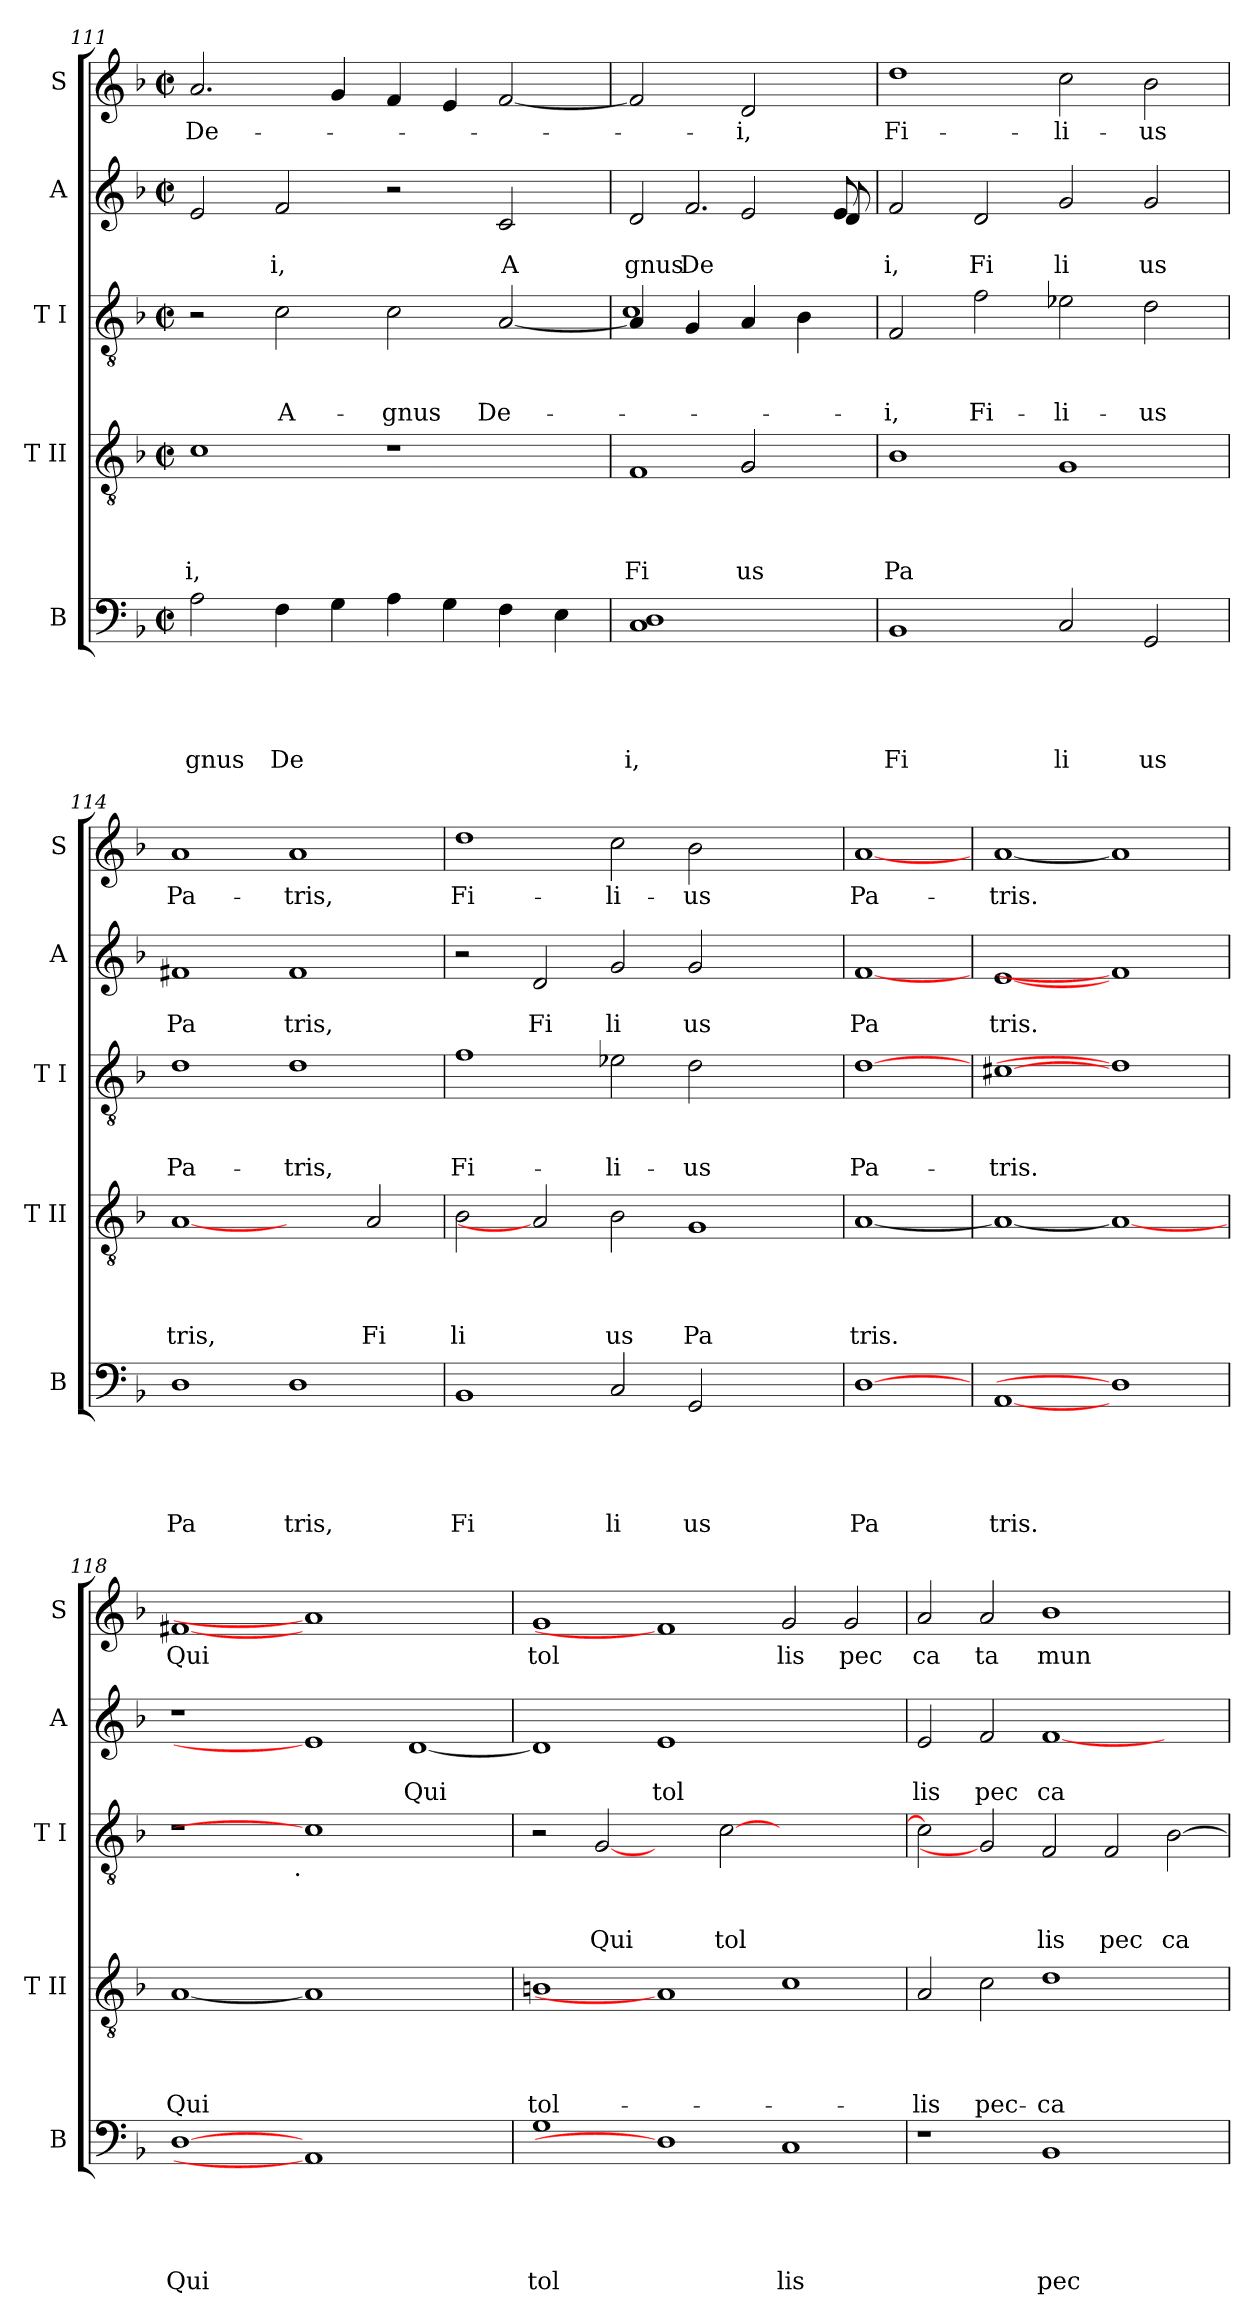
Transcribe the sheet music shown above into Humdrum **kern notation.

**kern	**text	**text	**text	**text	**text	**kern	**text	**text	**text	**text	**kern	**text	**text	**text	**kern	**text	**text	**kern	**text
*part5	*part5	*part5	*part5	*part5	*part5	*part4	*part4	*part4	*part4	*part4	*part3	*part3	*part3	*part3	*part2	*part2	*part2	*part1	*part1
*staff5	*staff5	*staff5	*staff5	*staff5	*staff5	*staff4	*staff4	*staff4	*staff4	*staff4	*staff3	*staff3	*staff3	*staff3	*staff2	*staff2	*staff2	*staff1	*staff1
*I"B	*	*	*	*	*	*I"T II	*	*	*	*	*I"T I	*	*	*	*I"A	*	*	*I"S	*
*I'B	*	*	*	*	*	*I'T II	*	*	*	*	*I'T I	*	*	*	*I'A	*	*	*I'S	*
!!LO:LB:g=z
*clefF4	*	*	*	*	*	*clefGv2	*	*	*	*	*clefGv2	*	*	*	*clefG2	*	*	*clefG2	*
*k[b-]	*	*	*	*	*	*k[b-]	*	*	*	*	*k[b-]	*	*	*	*k[b-]	*	*	*k[b-]	*
*F:	*	*	*	*	*	*F:	*	*	*	*	*F:	*	*	*	*F:	*	*	*F:	*
*M2/2	*	*	*	*	*	*M2/2	*	*	*	*	*M2/2	*	*	*	*M2/2	*	*	*M2/2	*
*met(c|)	*	*	*	*	*	*met(c|)	*	*	*	*	*met(c|)	*	*	*	*met(c|)	*	*	*met(c|)	*
=111	=111	=111	=111	=111	=111	=111	=111	=111	=111	=111	=111	=111	=111	=111	=111	=111	=111	=111	=111
!	!	!	!	!	!LO:LY:b	!	!	!	!	!LO:LY:b	!	!	!	!	!	!	!	!	!LO:LY:b
2A\	.	.	.	.	-gnus	1c	.	.	.	-i,	2r	.	.	.	2e/	.	.	2.a/	De-
!	!	!	!	!	!LO:LY:b	!	!	!	!	!	!	!	!	!LO:LY:b	!	!	!LO:LY:b	!	!
4F\	.	.	.	.	De	.	.	.	.	.	2c\	.	.	A-	2f/	.	i,	.	.
4G\	.	.	.	.	.	.	.	.	.	.	.	.	.	.	.	.	.	4g/	.
!	!	!	!	!	!	!	!	!	!	!	!	!	!	!LO:LY:b	!	!	!	!	!
4A\	.	.	.	.	.	1r	.	.	.	.	2c\	.	.	-gnus	2r	.	.	4f/	.
4G\	.	.	.	.	.	.	.	.	.	.	.	.	.	.	.	.	.	4e/	.
!	!	!	!	!	!	!	!	!	!	!	!	!	!	!LO:LY:b	!	!	!LO:LY:b	!	!
4F\	.	.	.	.	.	.	.	.	.	.	[<2A/	.	.	De-	2c/	.	A	[<2f/	.
4E\	.	.	.	.	.	.	.	.	.	.	.	.	.	.	.	.	.	.	.
=112	=112	=112	=112	=112	=112	=112	=112	=112	=112	=112	=112	=112	=112	=112	=112	=112	=112	=112	=112
!	!	!	!	!	!LO:LY:b	!	!	!	!	!LO:LY:b	!	!	!	!	!	!	!LO:LY:b	!	!
*	*	*	*	*	*	*^	*	*	*	*	*^	*	*	*	*^	*	*	*	*
*	*	*	*	*	*	*	*^	*	*	*	*	*	*	*	*	*	*	*^	*	*	*	*
*	*	*	*	*	*	*	*	*	*	*	*	*	*	*	*	*	*	*	*	*^	*	*	*	*
1C 1D	.	.	.	.	i,	1F	2ryy	2ryy	.	.	.	Fi	4A/]	1c	.	.	.	2d/	4ryy	2..ryy	2..ryy	.	gnus	2f/]	.
!	!	!	!	!	!	!	!	!	!	!	!	!	!	!	!	!	!	!	!	!	!	!	!LO:LY:b	!	!
.	.	.	.	.	.	.	.	.	.	.	.	.	4G/	.	.	.	.	.	2.f/	.	.	.	De	.	.
!	!	!	!	!	!	!	!	!	!	!	!	!LO:LY:b	!	!	!	!	!	!	!	!	!	!	!	!	!
!	!	!	!	!	!	!	!	!	!	!	!	!LO:LY:b	!	!	!	!	!	!	!	!	!	!	!	!	!LO:LY:b
.	.	.	.	.	.	.	2G/	2G/	.	.	.	us	4A/	.	.	.	.	2e/	.	.	.	.	.	2d/	-i,
.	.	.	.	.	.	.	.	.	.	.	.	.	4B-\	.	.	.	.	.	.	.	.	.	.	.	.
.	.	.	.	.	.	.	.	.	.	.	.	.	.	.	.	.	.	.	.	8e/	8d/	.	.	.	.
*	*	*	*	*	*	*v	*v	*v	*	*	*	*	*	*	*	*	*	*	*	*	*	*	*	*	*
*	*	*	*	*	*	*	*	*	*	*	*v	*v	*	*	*	*	*	*	*	*	*	*	*
=113	=113	=113	=113	=113	=113	=113	=113	=113	=113	=113	=113	=113	=113	=113	=113	=113	=113	=113	=113	=113	=113	=113
!	!	!	!	!	!LO:LY:b	!	!	!	!	!LO:LY:b	!	!	!	!LO:LY:b	!	!	!	!	!	!LO:LY:b	!	!LO:LY:b
*	*	*	*	*	*	*	*	*	*	*	*	*	*	*	*v	*v	*v	*v	*	*	*	*
1BB-	.	.	.	.	Fi	1B-	.	.	.	Pa	2F/	.	.	-i,	2f/	.	i,	1dd	Fi-
!	!	!	!	!	!	!	!	!	!	!	!	!	!	!LO:LY:b	!	!	!LO:LY:b	!	!
.	.	.	.	.	.	.	.	.	.	.	2f\	.	.	Fi-	2d/	.	Fi	.	.
!	!	!	!	!	!LO:LY:b	!	!	!	!	!	!	!	!	!LO:LY:b	!	!	!LO:LY:b	!	!LO:LY:b
2C/	.	.	.	.	li	1G	.	.	.	.	2e-X\	.	.	-li-	2g/	.	li	2cc\	-li-
!	!	!	!	!	!LO:LY:b	!	!	!	!	!	!	!	!	!LO:LY:b	!	!	!LO:LY:b	!	!LO:LY:b
2GG/	.	.	.	.	us	.	.	.	.	.	2d\	.	.	-us	2g/	.	us	2b-\	-us
=114	=114	=114	=114	=114	=114	=114	=114	=114	=114	=114	=114	=114	=114	=114	=114	=114	=114	=114	=114
!	!	!	!	!	!LO:LY:b	!	!	!	!	!LO:LY:b	!	!	!	!LO:LY:b	!	!	!LO:LY:b	!	!LO:LY:b
1D	.	.	.	.	Pa	[1A	.	.	.	tris,	1d	.	.	Pa-	1f#X	.	Pa	1a	Pa-
!	!	!	!	!	!LO:LY:b	!	!	!	!	!	!	!	!	!LO:LY:b	!	!	!LO:LY:b	!	!LO:LY:b
1D	.	.	.	.	tris,	2ryy	.	.	.	.	1d	.	.	-tris,	1f#	.	tris,	1a	-tris,
!	!	!	!	!	!	!	!	!	!	!LO:LY:b	!	!	!	!	!	!	!	!	!
.	.	.	.	.	.	2A/	.	.	.	Fi	.	.	.	.	.	.	.	.	.
=115	=115	=115	=115	=115	=115	=115	=115	=115	=115	=115	=115	=115	=115	=115	=115	=115	=115	=115	=115
!	!	!	!	!	!LO:LY:b	!	!	!	!	!LO:LY:b	!	!	!	!LO:LY:b	!	!	!	!	!LO:LY:b
1BB-	.	.	.	.	Fi	2B-\	.	.	.	li	1f	.	.	Fi-	2r	.	.	1dd	Fi-
!	!	!	!	!	!	!	!	!	!	!	!	!	!	!	!	!	!LO:LY:b	!	!
.	.	.	.	.	.	2A]	.	.	.	.	.	.	.	.	2d/	.	Fi	.	.
!	!	!	!	!	!LO:LY:b	!	!	!	!	!LO:LY:b	!	!	!	!LO:LY:b	!	!	!LO:LY:b	!	!LO:LY:b
2C/	.	.	.	.	li	2B-\	.	.	.	us	2e-X\	.	.	-li-	2g/	.	li	2cc\	-li-
!	!	!	!	!	!LO:LY:b	!	!	!	!	!LO:LY:b	!	!	!	!LO:LY:b	!	!	!LO:LY:b	!	!LO:LY:b
2GG/	.	.	.	.	us	1G	.	.	.	Pa	2d\	.	.	-us	2g/	.	us	2b-\	-us
2ryy	.	.	.	.	.	.	.	.	.	.	2ryy	.	.	.	2ryy	.	.	2ryy	.
=116	=116	=116	=116	=116	=116	=116	=116	=116	=116	=116	=116	=116	=116	=116	=116	=116	=116	=116	=116
!	!	!	!	!	!LO:LY:b	!	!	!	!	!LO:LY:b	!	!	!	!LO:LY:b	!	!	!LO:LY:b	!	!LO:LY:b
[1D	.	.	.	.	Pa	[<1A	.	.	.	tris.	[1d	.	.	Pa-	[1f	.	Pa	[1a	Pa-
=117	=117	=117	=117	=117	=117	=117	=117	=117	=117	=117	=117	=117	=117	=117	=117	=117	=117	=117	=117
!	!	!	!	!	!LO:LY:b	!	!	!	!	!	!	!	!	!LO:LY:b	!	!	!LO:LY:b	!	!LO:LY:b
[1AA	.	.	.	.	tris.	1A_	.	.	.	.	[1c#X	.	.	-tris.	[1e	.	tris.	[1a	-tris.
1D]	.	.	.	.	.	1A_	.	.	.	.	1d]	.	.	.	1f]	.	.	1a]	.
!!LO:PB:g=z
=118	=118	=118	=118	=118	=118	=118	=118	=118	=118	=118	=118	=118	=118	=118	=118	=118	=118	=118	=118
!	!	!	!	!	!LO:LY:b	!	!	!	!	!LO:LY:b	!	!	!	!	!	!	!	!	!LO:LY:b
*	*	*	*	*	*	*	*	*	*	*	*^	*	*	*	*	*	*	*	*
[1D	.	.	.	.	Qui	[1A	.	.	.	Qui	1r	2ryy	.	.	.	1r	.	.	[1f#X	Qui
.	.	.	.	.	.	.	.	.	.	.	.	4...ryy	.	.	.	.	.	.	.	.
!	!	!	!	!	!	!	!	!	!	!	!	!LO:TX:b:t=.	!	!	!	!	!	!	!	!
.	.	.	.	.	.	.	.	.	.	.	.	1ryy	.	.	.	.	.	.	.	.
1AA]	.	.	.	.	.	1A]	.	.	.	.	1c#]	.	.	.	.	1e]	.	.	1a]	.
.	.	.	.	.	.	.	.	.	.	.	.	1ryy	.	.	.	.	.	.	.	.
!	!	!	!	!	!	!	!	!	!	!	!	!	!	!	!	!	!	!LO:LY:b	!	!
1ryy	.	.	.	.	.	1ryy	.	.	.	.	1ryy	.	.	.	.	[<1d	.	Qui	1ryy	.
.	.	.	.	.	.	.	.	.	.	.	.	32ryy	.	.	.	.	.	.	.	.
=119	=119	=119	=119	=119	=119	=119	=119	=119	=119	=119	=119	=119	=119	=119	=119	=119	=119	=119	=119	=119
!	!	!	!	!	!LO:LY:b	!	!	!	!	!LO:LY:b	!	!	!	!	!	!	!	!	!	!LO:LY:b
*	*	*	*	*	*	*	*	*	*	*	*v	*v	*	*	*	*	*	*	*	*
1G	.	.	.	.	tol	1Bn	.	.	.	tol-	2r	.	.	.	1d]	.	.	1g	tol
!	!	!	!	!	!	!	!	!	!	!	!	!	!	!LO:LY:b	!	!	!	!	!
.	.	.	.	.	.	.	.	.	.	.	[2G	.	.	Qui	.	.	.	.	.
!	!	!	!	!	!	!	!	!	!	!	!	!	!	!	!	!	!LO:LY:b	!	!
1D]	.	.	.	.	.	1A]	.	.	.	.	2ryy	.	.	.	1e	.	tol	1f#]	.
!	!	!	!	!	!	!	!	!	!	!	!	!	!	!LO:LY:b	!	!	!	!	!
.	.	.	.	.	.	.	.	.	.	.	[>2c\	.	.	tol	.	.	.	.	.
!	!	!	!	!	!LO:LY:b	!	!	!	!	!	!	!	!	!	!	!	!	!	!LO:LY:b
1C	.	.	.	.	lis	1c	.	.	.	.	1ryy	.	.	.	1ryy	.	.	2g/	lis
!	!	!	!	!	!	!	!	!	!	!	!	!	!	!	!	!	!	!	!LO:LY:b
.	.	.	.	.	.	.	.	.	.	.	.	.	.	.	.	.	.	2g/	pec
=120	=120	=120	=120	=120	=120	=120	=120	=120	=120	=120	=120	=120	=120	=120	=120	=120	=120	=120	=120
!	!	!	!	!	!	!	!	!	!	!LO:LY:b	!	!	!	!	!	!	!LO:LY:b	!	!LO:LY:b
1r	.	.	.	.	.	2A/	.	.	.	-lis	2c\]	.	.	.	2e/	.	lis	2a/	ca
!	!	!	!	!	!	!	!	!	!	!LO:LY:b	!	!	!	!	!	!	!LO:LY:b	!	!LO:LY:b
.	.	.	.	.	.	2c\	.	.	.	pec-	2G]	.	.	.	2f/	.	pec	2a/	ta
!	!	!	!	!	!LO:LY:b	!	!	!	!	!LO:LY:b	!	!	!	!LO:LY:b	!	!	!LO:LY:b	!	!LO:LY:b
1BB-	.	.	.	.	pec	1d	.	.	.	-ca-	2F/	.	.	lis	[<1f	.	ca	1b-	mun
!	!	!	!	!	!	!	!	!	!	!	!	!	!	!LO:LY:b	!	!	!	!	!
.	.	.	.	.	.	.	.	.	.	.	2F/	.	.	pec	.	.	.	.	.
!	!	!	!	!	!	!	!	!	!	!	!	!	!	!LO:LY:b	!	!	!	!	!
2ryy	.	.	.	.	.	2ryy	.	.	.	.	[>2B-\	.	.	ca	2ryy	.	.	2ryy	.
=	=	=	=	=	=	=	=	=	=	=	=	=	=	=	=	=	=	=	=
*-	*-	*-	*-	*-	*-	*-	*-	*-	*-	*-	*-	*-	*-	*-	*-	*-	*-	*-	*-
